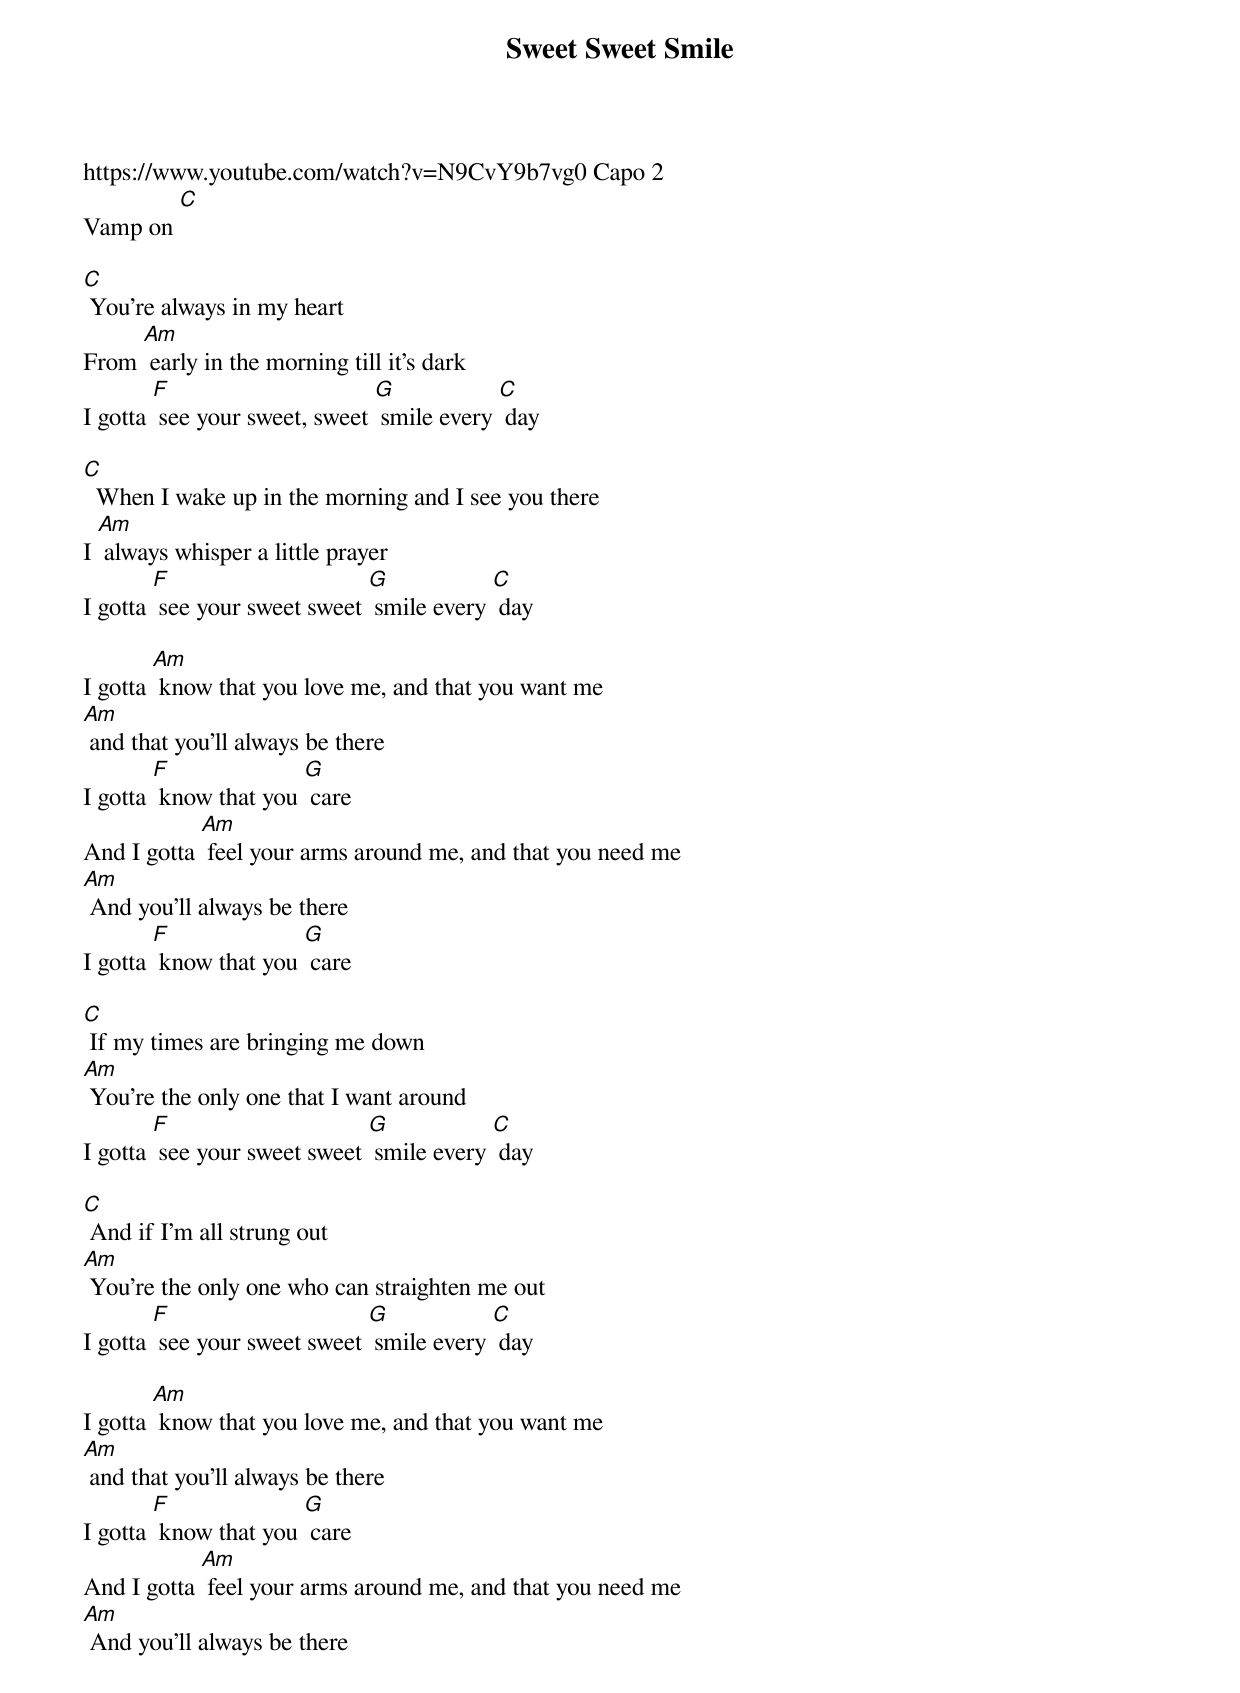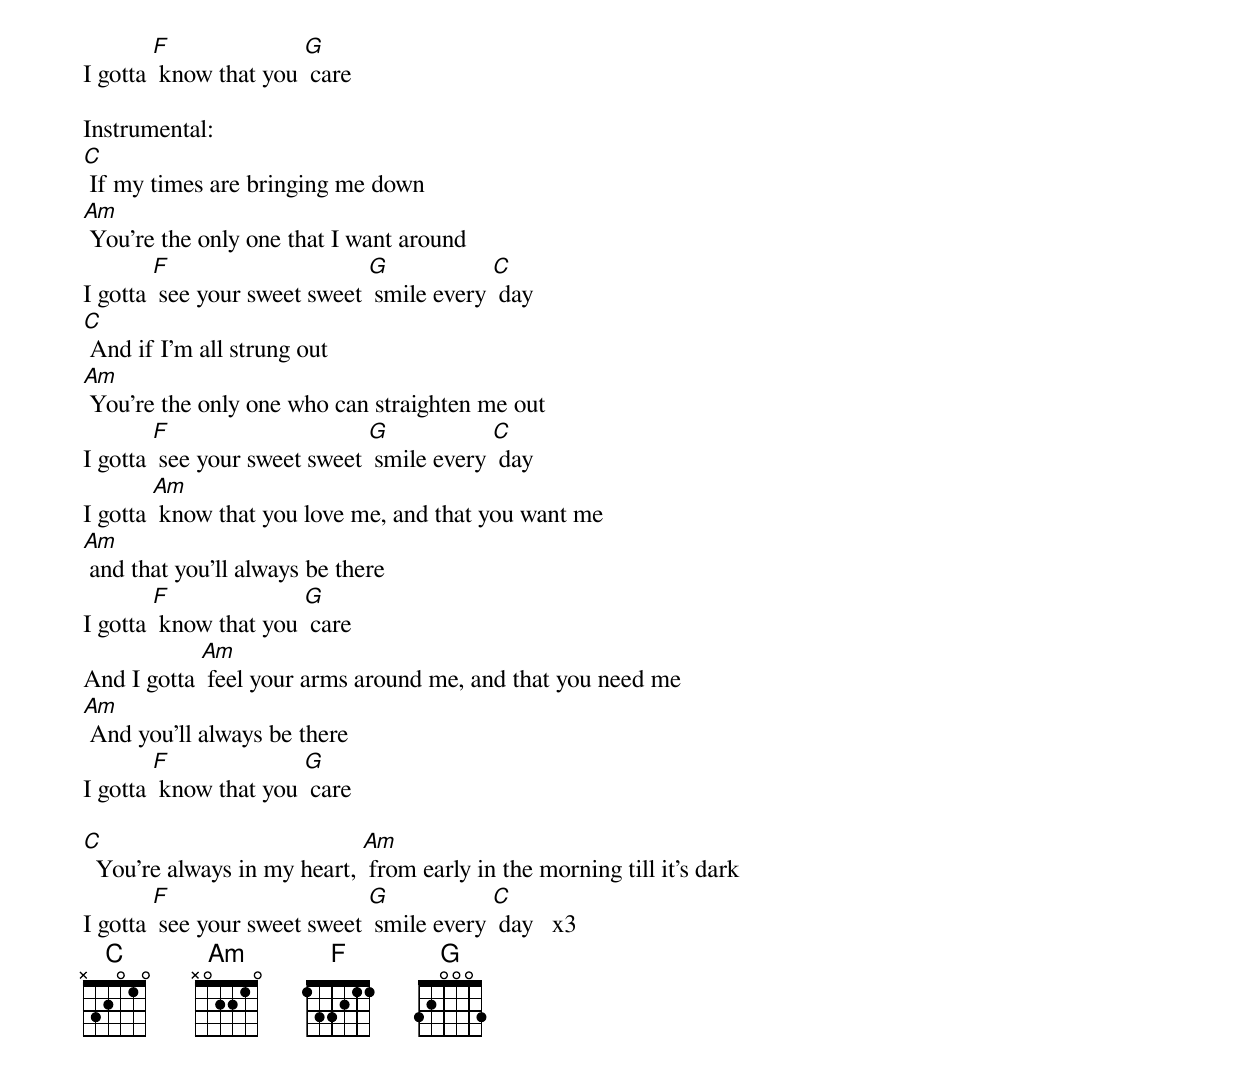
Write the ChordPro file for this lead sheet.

{t: Sweet Sweet Smile}
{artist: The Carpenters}
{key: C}
https://www.youtube.com/watch?v=N9CvY9b7vg0 Capo 2
Vamp on [C]

[C] You're always in my heart
From [Am] early in the morning till it's dark
I gotta [F] see your sweet, sweet [G] smile every [C] day

[C]  When I wake up in the morning and I see you there
I [Am] always whisper a little prayer
I gotta [F] see your sweet sweet [G] smile every [C] day

I gotta [Am] know that you love me, and that you want me
[Am] and that you'll always be there
I gotta [F] know that you [G] care
And I gotta [Am] feel your arms around me, and that you need me
[Am] And you'll always be there
I gotta [F] know that you [G] care

[C] If my times are bringing me down
[Am] You're the only one that I want around
I gotta [F] see your sweet sweet [G] smile every [C] day

[C] And if I'm all strung out
[Am] You're the only one who can straighten me out
I gotta [F] see your sweet sweet [G] smile every [C] day

I gotta [Am] know that you love me, and that you want me
[Am] and that you'll always be there
I gotta [F] know that you [G] care
And I gotta [Am] feel your arms around me, and that you need me
[Am] And you'll always be there
I gotta [F] know that you [G] care

Instrumental:
[C] If my times are bringing me down
[Am] You're the only one that I want around
I gotta [F] see your sweet sweet [G] smile every [C] day
[C] And if I'm all strung out
[Am] You're the only one who can straighten me out
I gotta [F] see your sweet sweet [G] smile every [C] day
{c: }
I gotta [Am] know that you love me, and that you want me
[Am] and that you'll always be there
I gotta [F] know that you [G] care
And I gotta [Am] feel your arms around me, and that you need me
[Am] And you'll always be there
I gotta [F] know that you [G] care

[C]  You're always in my heart, [Am] from early in the morning till it's dark
I gotta [F] see your sweet sweet [G] smile every [C] day   x3
